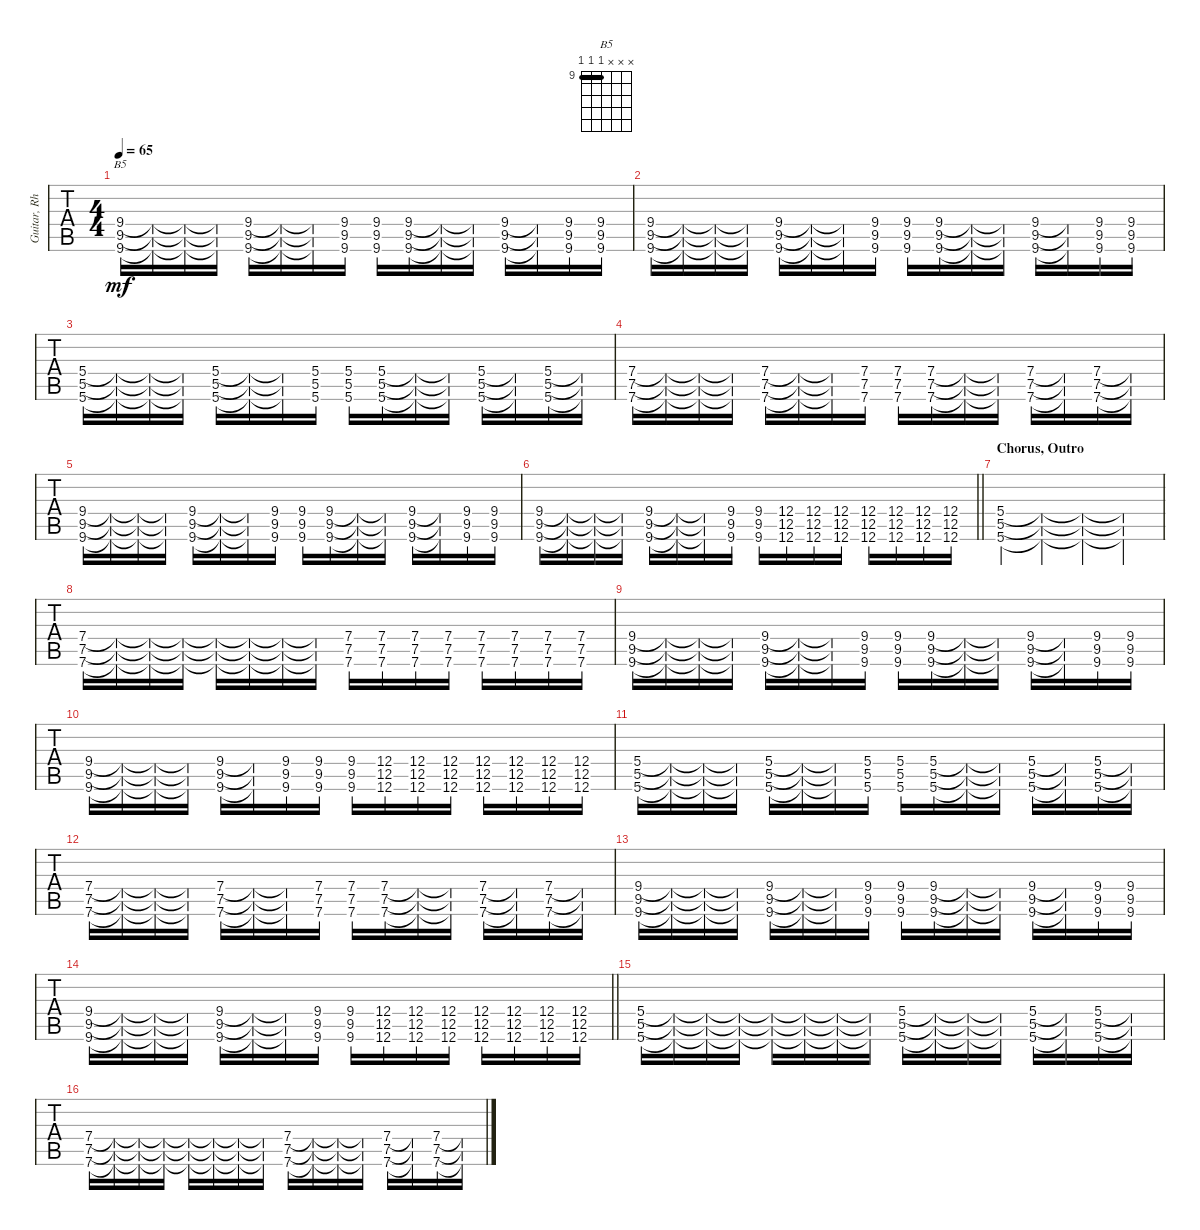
\track ("Guitar, Rhythm" "Guitar, Rh") {instrument overdrivenguitar}
\staff {tabs}
\tuning (D4 A3 Gb3 D3 A2 D2) {hide}
\chord ("B5" x x x 9 9 9) {firstfret 9 barre 9}
\ts (4 4)
\tempo 65
\clef g2
\ks c
(9.4 9.5 9.6).16{ch "B5" dy mf} (9.4{t} 9.5{t} 9.6{t}).16 (9.4{t} 9.5{t} 9.6{t}).16 (9.4{t} 9.5{t} 9.6{t}).16 (9.4 9.5 9.6).16 (9.4{t} 9.5{t} 9.6{t}).16 (9.4{t} 9.5{t} 9.6{t}).16 (9.4 9.5 9.6).16 (9.4 9.5 9.6).16 (9.4 9.5 9.6).16 (9.4{t} 9.5{t} 9.6{t}).16 (9.4{t} 9.5{t} 9.6{t}).16 (9.4 9.5 9.6).16 (9.4{t} 9.5{t} 9.6{t}).16 (9.4 9.5 9.6).16 (9.4 9.5 9.6).16 |
(9.4 9.5 9.6).16 (9.4{t} 9.5{t} 9.6{t}).16 (9.4{t} 9.5{t} 9.6{t}).16 (9.4{t} 9.5{t} 9.6{t}).16 (9.4 9.5 9.6).16 (9.4{t} 9.5{t} 9.6{t}).16 (9.4{t} 9.5{t} 9.6{t}).16 (9.4 9.5 9.6).16 (9.4 9.5 9.6).16 (9.4 9.5 9.6).16 (9.4{t} 9.5{t} 9.6{t}).16 (9.4{t} 9.5{t} 9.6{t}).16 (9.4 9.5 9.6).16 (9.4{t} 9.5{t} 9.6{t}).16 (9.4 9.5 9.6).16 (9.4 9.5 9.6).16 |
(5.4 5.5 5.6).16 (5.4{t} 5.5{t} 5.6{t}).16 (5.4{t} 5.5{t} 5.6{t}).16 (5.4{t} 5.5{t} 5.6{t}).16 (5.4 5.5 5.6).16 (5.4{t} 5.5{t} 5.6{t}).16 (5.4{t} 5.5{t} 5.6{t}).16 (5.4 5.5 5.6).16 (5.4 5.5 5.6).16 (5.4 5.5 5.6).16 (5.4{t} 5.5{t} 5.6{t}).16 (5.4{t} 5.5{t} 5.6{t}).16 (5.4 5.5 5.6).16 (5.4{t} 5.5{t} 5.6{t}).16 (5.4 5.5 5.6).16 (5.4{t} 5.5{t} 5.6{t}).16 |
(7.4 7.5 7.6).16 (7.4{t} 7.5{t} 7.6{t}).16 (7.4{t} 7.5{t} 7.6{t}).16 (7.4{t} 7.5{t} 7.6{t}).16 (7.4 7.5 7.6).16 (7.4{t} 7.5{t} 7.6{t}).16 (7.4{t} 7.5{t} 7.6{t}).16 (7.4 7.5 7.6).16 (7.4 7.5 7.6).16 (7.4 7.5 7.6).16 (7.4{t} 7.5{t} 7.6{t}).16 (7.4{t} 7.5{t} 7.6{t}).16 (7.4 7.5 7.6).16 (7.4{t} 7.5{t} 7.6{t}).16 (7.4 7.5 7.6).16 (7.4{t} 7.5{t} 7.6{t}).16 |
(9.4 9.5 9.6).16 (9.4{t} 9.5{t} 9.6{t}).16 (9.4{t} 9.5{t} 9.6{t}).16 (9.4{t} 9.5{t} 9.6{t}).16 (9.4 9.5 9.6).16 (9.4{t} 9.5{t} 9.6{t}).16 (9.4{t} 9.5{t} 9.6{t}).16 (9.4 9.5 9.6).16 (9.4 9.5 9.6).16 (9.4 9.5 9.6).16 (9.4{t} 9.5{t} 9.6{t}).16 (9.4{t} 9.5{t} 9.6{t}).16 (9.4 9.5 9.6).16 (9.4{t} 9.5{t} 9.6{t}).16 (9.4 9.5 9.6).16 (9.4 9.5 9.6).16 |
\barLineRight lightlight
(9.4 9.5 9.6).16 (9.4{t} 9.5{t} 9.6{t}).16 (9.4{t} 9.5{t} 9.6{t}).16 (9.4{t} 9.5{t} 9.6{t}).16 (9.4 9.5 9.6).16 (9.4{t} 9.5{t} 9.6{t}).16 (9.4{t} 9.5{t} 9.6{t}).16 (9.4 9.5 9.6).16 (9.4 9.5 9.6).16 (12.4 12.5 12.6).16 (12.4 12.5 12.6).16 (12.4 12.5 12.6).16 (12.4 12.5 12.6).16 (12.4 12.5 12.6).16 (12.4 12.5 12.6).16 (12.4 12.5 12.6).16 |
\section ("" "Chorus, Outro")
(5.4 5.5 5.6).4 (5.4{t} 5.5{t} 5.6{t}).4 (5.4{t} 5.5{t} 5.6{t}).4 (5.4{t} 5.5{t} 5.6{t}).4 |
(7.4 7.5 7.6).16 (7.4{t} 7.5{t} 7.6{t}).16 (7.4{t} 7.5{t} 7.6{t}).16 (7.4{t} 7.5{t} 7.6{t}).16 (7.4{t} 7.5{t} 7.6{t}).16 (7.4{t} 7.5{t} 7.6{t}).16 (7.4{t} 7.5{t} 7.6{t}).16 (7.4{t} 7.5{t} 7.6{t}).16 (7.4 7.5 7.6).16 (7.4 7.5 7.6).16 (7.4 7.5 7.6).16 (7.4 7.5 7.6).16 (7.4 7.5 7.6).16 (7.4 7.5 7.6).16 (7.4 7.5 7.6).16 (7.4 7.5 7.6).16 |
(9.4 9.5 9.6).16 (9.4{t} 9.5{t} 9.6{t}).16 (9.4{t} 9.5{t} 9.6{t}).16 (9.4{t} 9.5{t} 9.6{t}).16 (9.4 9.5 9.6).16 (9.4{t} 9.5{t} 9.6{t}).16 (9.4{t} 9.5{t} 9.6{t}).16 (9.4 9.5 9.6).16 (9.4 9.5 9.6).16 (9.4 9.5 9.6).16 (9.4{t} 9.5{t} 9.6{t}).16 (9.4{t} 9.5{t} 9.6{t}).16 (9.4 9.5 9.6).16 (9.4{t} 9.5{t} 9.6{t}).16 (9.4 9.5 9.6).16 (9.4 9.5 9.6).16 |
(9.4 9.5 9.6).16 (9.4{t} 9.5{t} 9.6{t}).16 (9.4{t} 9.5{t} 9.6{t}).16 (9.4{t} 9.5{t} 9.6{t}).16 (9.4 9.5 9.6).16 (9.4{t} 9.5{t} 9.6{t}).16 (9.4 9.5 9.6).16 (9.4 9.5 9.6).16 (9.4 9.5 9.6).16 (12.4 12.5 12.6).16 (12.4 12.5 12.6).16 (12.4 12.5 12.6).16 (12.4 12.5 12.6).16 (12.4 12.5 12.6).16 (12.4 12.5 12.6).16 (12.4 12.5 12.6).16 |
(5.4 5.5 5.6).16 (5.4{t} 5.5{t} 5.6{t}).16 (5.4{t} 5.5{t} 5.6{t}).16 (5.4{t} 5.5{t} 5.6{t}).16 (5.4 5.5 5.6).16 (5.4{t} 5.5{t} 5.6{t}).16 (5.4{t} 5.5{t} 5.6{t}).16 (5.4 5.5 5.6).16 (5.4 5.5 5.6).16 (5.4 5.5 5.6).16 (5.4{t} 5.5{t} 5.6{t}).16 (5.4{t} 5.5{t} 5.6{t}).16 (5.4 5.5 5.6).16 (5.4{t} 5.5{t} 5.6{t}).16 (5.4 5.5 5.6).16 (5.4{t} 5.5{t} 5.6{t}).16 |
(7.4 7.5 7.6).16 (7.4{t} 7.5{t} 7.6{t}).16 (7.4{t} 7.5{t} 7.6{t}).16 (7.4{t} 7.5{t} 7.6{t}).16 (7.4 7.5 7.6).16 (7.4{t} 7.5{t} 7.6{t}).16 (7.4{t} 7.5{t} 7.6{t}).16 (7.4 7.5 7.6).16 (7.4 7.5 7.6).16 (7.4 7.5 7.6).16 (7.4{t} 7.5{t} 7.6{t}).16 (7.4{t} 7.5{t} 7.6{t}).16 (7.4 7.5 7.6).16 (7.4{t} 7.5{t} 7.6{t}).16 (7.4 7.5 7.6).16 (7.4{t} 7.5{t} 7.6{t}).16 |
(9.4 9.5 9.6).16 (9.4{t} 9.5{t} 9.6{t}).16 (9.4{t} 9.5{t} 9.6{t}).16 (9.4{t} 9.5{t} 9.6{t}).16 (9.4 9.5 9.6).16 (9.4{t} 9.5{t} 9.6{t}).16 (9.4{t} 9.5{t} 9.6{t}).16 (9.4 9.5 9.6).16 (9.4 9.5 9.6).16 (9.4 9.5 9.6).16 (9.4{t} 9.5{t} 9.6{t}).16 (9.4{t} 9.5{t} 9.6{t}).16 (9.4 9.5 9.6).16 (9.4{t} 9.5{t} 9.6{t}).16 (9.4 9.5 9.6).16 (9.4 9.5 9.6).16 |
\barLineRight lightlight
(9.4 9.5 9.6).16 (9.4{t} 9.5{t} 9.6{t}).16 (9.4{t} 9.5{t} 9.6{t}).16 (9.4{t} 9.5{t} 9.6{t}).16 (9.4 9.5 9.6).16 (9.4{t} 9.5{t} 9.6{t}).16 (9.4{t} 9.5{t} 9.6{t}).16 (9.4 9.5 9.6).16 (9.4 9.5 9.6).16 (12.4 12.5 12.6).16 (12.4 12.5 12.6).16 (12.4 12.5 12.6).16 (12.4 12.5 12.6).16 (12.4 12.5 12.6).16 (12.4 12.5 12.6).16 (12.4 12.5 12.6).16 |
(5.4 5.5 5.6).16 (5.4{t} 5.5{t} 5.6{t}).16 (5.4{t} 5.5{t} 5.6{t}).16 (5.4{t} 5.5{t} 5.6{t}).16 (5.4{t} 5.5{t} 5.6{t}).16 (5.4{t} 5.5{t} 5.6{t}).16 (5.4{t} 5.5{t} 5.6{t}).16 (5.4{t} 5.5{t} 5.6{t}).16 (5.4 5.5 5.6).16 (5.4{t} 5.5{t} 5.6{t}).16 (5.4{t} 5.5{t} 5.6{t}).16 (5.4{t} 5.5{t} 5.6{t}).16 (5.4 5.5 5.6).16 (5.4{t} 5.5{t} 5.6{t}).16 (5.4 5.5 5.6).16 (5.4{t} 5.5{t} 5.6{t}).16 |
(7.4 7.5 7.6).16 (7.4{t} 7.5{t} 7.6{t}).16 (7.4{t} 7.5{t} 7.6{t}).16 (7.4{t} 7.5{t} 7.6{t}).16 (7.4{t} 7.5{t} 7.6{t}).16 (7.4{t} 7.5{t} 7.6{t}).16 (7.4{t} 7.5{t} 7.6{t}).16 (7.4{t} 7.5{t} 7.6{t}).16 (7.4 7.5 7.6).16 (7.4{t} 7.5{t} 7.6{t}).16 (7.4{t} 7.5{t} 7.6{t}).16 (7.4{t} 7.5{t} 7.6{t}).16 (7.4 7.5 7.6).16 (7.4{t} 7.5{t} 7.6{t}).16 (7.4 7.5 7.6).16 (7.4{t} 7.5{t} 7.6{t}).16
